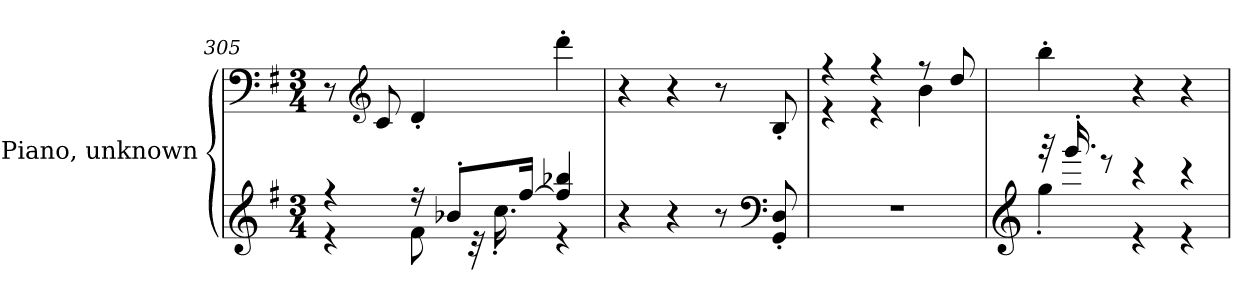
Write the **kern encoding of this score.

**kern	**kern
*part1	*part1
*staff2	*staff1
*I"Piano, unknown	*
*I'Pno.	*
!!LO:LB:g=z
*clefG2	*clefF4
*k[f#]	*k[f#]
*M3/4	*M3/4
=305	=305
*^	*
4r	4r	8r
*	*	*clefG2
.	.	8c/
16r	8f#\	4d'/
8b-X'/L	.	.
.	32r	.
.	16.cc'\	.
[16ff#/Jk	.	.
4ff#/] 4bb-X/	4r	4ddd'\
*v	*v	*
=306	=306
4r	4r
4r	4r
8r	8r
*clefF4	*
8GG/' 8D/'	8B'/
=307	=307
*	*^
2.r	4r	4r
.	4r	4r
.	8r	4b\
.	8dd/	.
*	*v	*v
=308	=308
*clefG2	*
*^	*
32r	4gg'\	4bb'\
16.ggg'/	.	.
8r	.	.
4r	4r	4r
4r	4r	4r
*v	*v	*
=	=
*-	*-
